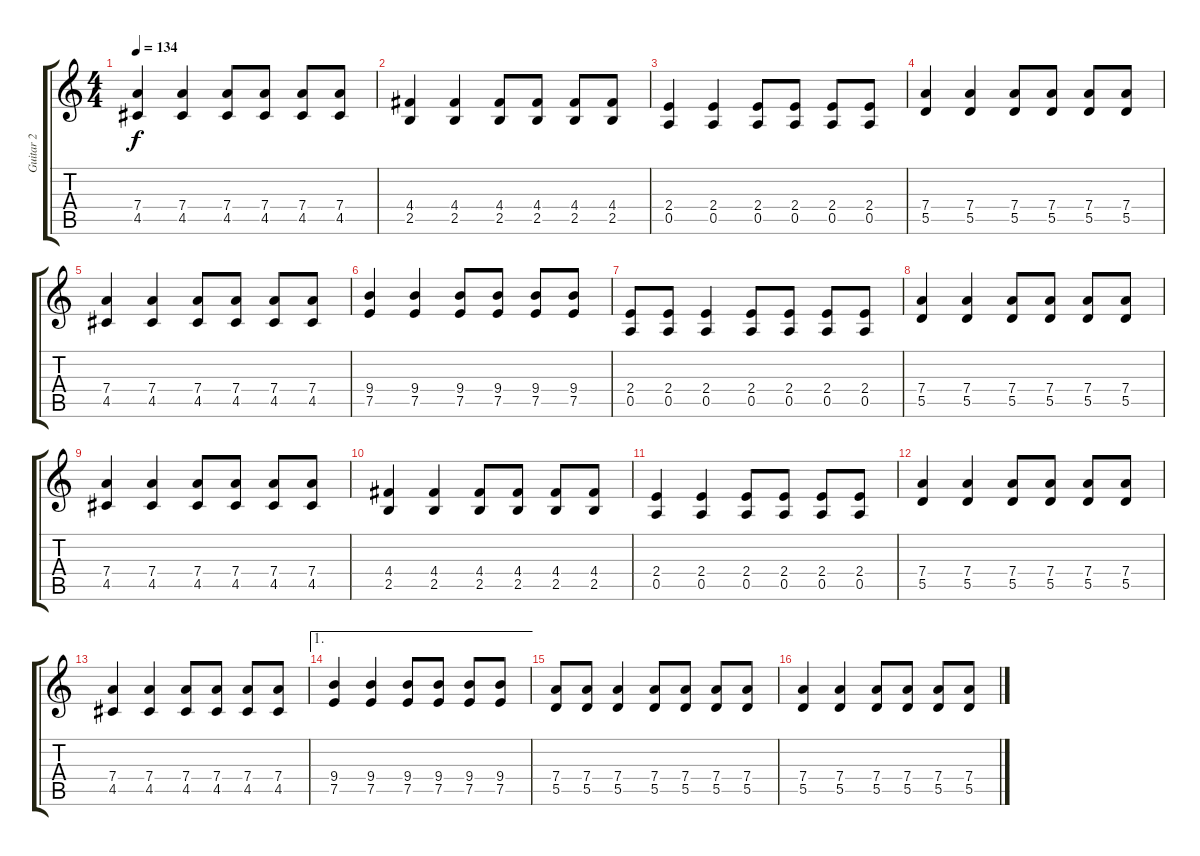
\track ("Guitar 2" "Guitar 2") {instrument distortionguitar}
\staff {score tabs}
\tuning (E4 B3 G3 D3 A2 E2) {hide}
\ts (4 4)
\tempo 134
\clef g2
\ks c
(7.4 4.5).4{dy f} (7.4 4.5).4 (7.4 4.5).8 (7.4 4.5).8 (7.4 4.5).8 (7.4 4.5).8 |
(4.4 2.5).4 (4.4 2.5).4 (4.4 2.5).8 (4.4 2.5).8 (4.4 2.5).8 (4.4 2.5).8 |
(2.4 0.5).4 (2.4 0.5).4 (2.4 0.5).8 (2.4 0.5).8 (2.4 0.5).8 (2.4 0.5).8 |
(7.4 5.5).4 (7.4 5.5).4 (7.4 5.5).8 (7.4 5.5).8 (7.4 5.5).8 (7.4 5.5).8 |
(7.4 4.5).4 (7.4 4.5).4 (7.4 4.5).8 (7.4 4.5).8 (7.4 4.5).8 (7.4 4.5).8 |
(9.4 7.5).4 (9.4 7.5).4 (9.4 7.5).8 (9.4 7.5).8 (9.4 7.5).8 (9.4 7.5).8 |
(2.4 0.5).8 (2.4 0.5).8 (2.4 0.5).4 (2.4 0.5).8 (2.4 0.5).8 (2.4 0.5).8 (2.4 0.5).8 |
(7.4 5.5).4 (7.4 5.5).4 (7.4 5.5).8 (7.4 5.5).8 (7.4 5.5).8 (7.4 5.5).8 |
(7.4 4.5).4 (7.4 4.5).4 (7.4 4.5).8 (7.4 4.5).8 (7.4 4.5).8 (7.4 4.5).8 |
(4.4 2.5).4 (4.4 2.5).4 (4.4 2.5).8 (4.4 2.5).8 (4.4 2.5).8 (4.4 2.5).8 |
(2.4 0.5).4 (2.4 0.5).4 (2.4 0.5).8 (2.4 0.5).8 (2.4 0.5).8 (2.4 0.5).8 |
(7.4 5.5).4 (7.4 5.5).4 (7.4 5.5).8 (7.4 5.5).8 (7.4 5.5).8 (7.4 5.5).8 |
(7.4 4.5).4 (7.4 4.5).4 (7.4 4.5).8 (7.4 4.5).8 (7.4 4.5).8 (7.4 4.5).8 |
\ae 1
(9.4 7.5).4 (9.4 7.5).4 (9.4 7.5).8 (9.4 7.5).8 (9.4 7.5).8 (9.4 7.5).8 |
(7.4 5.5).8 (7.4 5.5).8 (7.4 5.5).4 (7.4 5.5).8 (7.4 5.5).8 (7.4 5.5).8 (7.4 5.5).8 |
(7.4 5.5).4 (7.4 5.5).4 (7.4 5.5).8 (7.4 5.5).8 (7.4 5.5).8 (7.4 5.5).8
